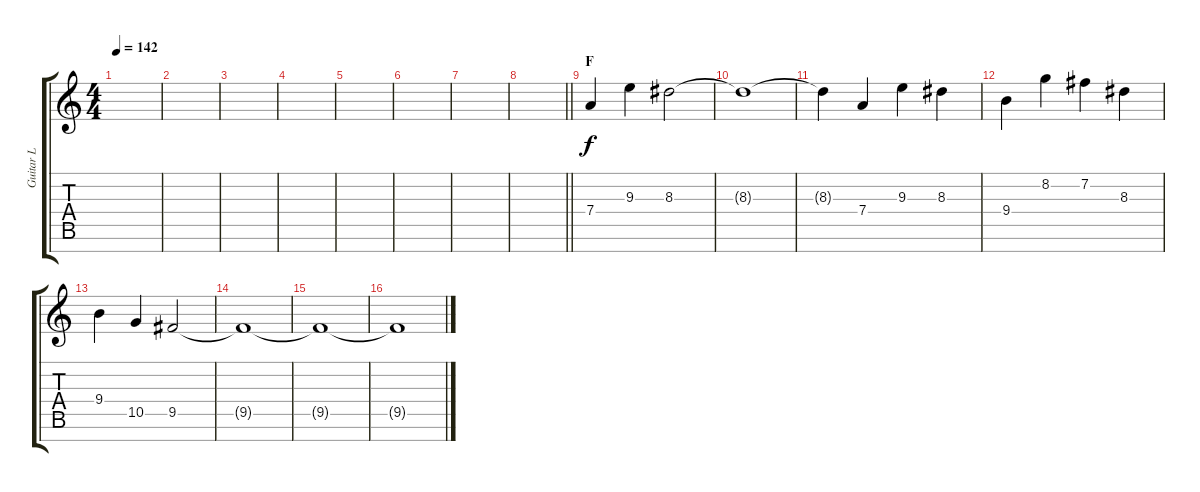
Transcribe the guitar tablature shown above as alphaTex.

\track ("Guitar L" "Guitar L") {instrument distortionguitar}
\staff {score tabs}
\tuning (E4 B3 G3 D3 A2 E2 B1) {hide}
\ts (4 4)
\tempo 142
\clef g2
\ks c
|
|
|
|
|
|
|
\barLineRight lightlight
|
\section ("" "F")
7.4.4{volume 10} 9.3.4 8.3.2 |
8.3{t}.1 |
8.3{t}.4 7.4.4 9.3.4 8.3.4 |
9.4.4 8.2.4 7.2.4 8.3.4 |
9.4.4 10.5.4 9.5.2 |
9.5{t}.1 |
9.5{t}.1 |
9.5{t}.1
